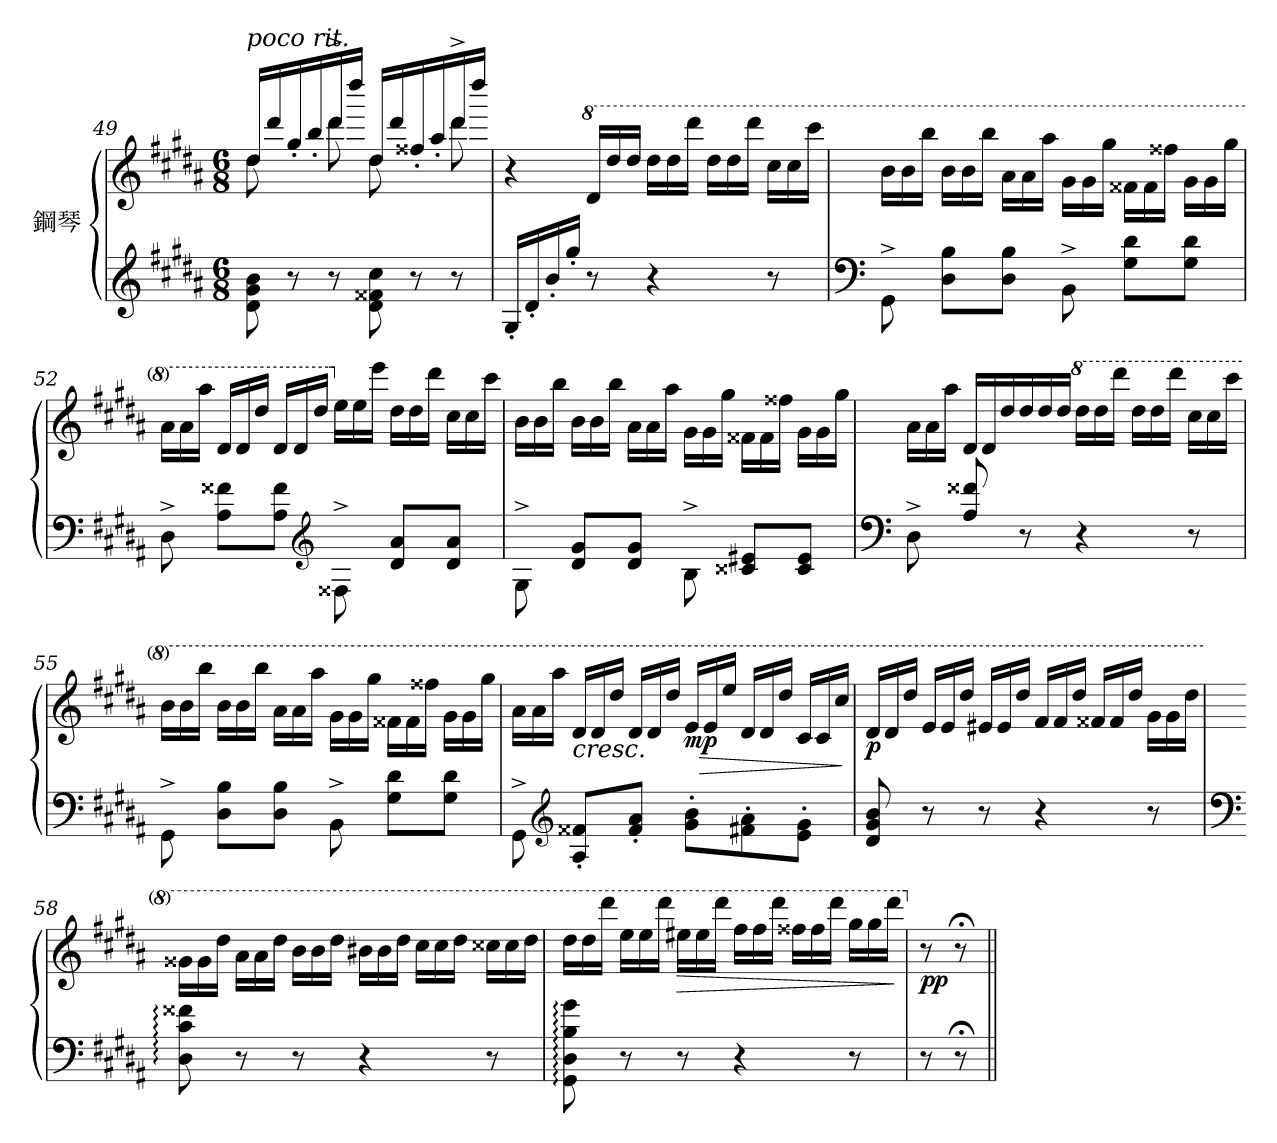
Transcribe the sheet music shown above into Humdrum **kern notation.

**kern	**kern	**dynam
*part1	*part1	*part1
*staff2	*staff1	*staff1/2
*I"鋼琴	*	*
*clefG2	*clefG2	*
*k[f#c#g#d#a#]	*k[f#c#g#d#a#]	*
*M6/8	*M6/8	*
*MM100	*MM100	*
=49	=49	=49
*	*^	*
!	!LO:TX:a:i:t=poco rit.	!	!
8d#\ 8g#\ 8b\	16dd#/LL	8dd#\	.
.	16ddd#/	.	.
8r	16gg#'/	8ryy	.
*	*MM92	*	*
.	16bb'/	.	.
8r	16ddd#^/	8ddd#\	.
.	16dddd#/JJ	.	.
*	*MM84	*	*
8d#\ 8f##X\ 8cc#\	16dd#/LL	8dd#\	.
.	16ddd#/	.	.
8r	16ff##X'/	8ryy	.
*	*MM76	*	*
.	16aa#'/	.	.
8r	16ddd#^/	8ddd#\	.
.	16dddd#/JJ	.	.
*	*v	*v	*
=50	=50	=50
*	*MM68	*
16G#'/LL	4r	.
16d#'/	.	.
16b'/	.	.
16gg#'/JJ	.	.
*	*8va	*
*	*Xtuplet	*
*	*MM100	*
8r	24dd#/LL	.
.	24ddd#/	.
.	24ddd#/JJ	.
!	!	!LO:DY:b
!	!	!LO:DY:n=1:b
4r	24ddd#\LL	other-dynamics p
.	24ddd#\	.
.	24dddd#\JJ	.
.	24ddd#\LL	.
.	24ddd#\	.
.	24dddd#\JJ	.
8r	24ccc#\LL	.
.	24ccc#\	.
.	24cccc#\JJ	.
!!LO:LB:g=z
=51	=51	=51
*clefF4	*	*
8GG#^\	24bb\LL	.
.	24bb\	.
.	24bbb\JJ	.
8D#\ 8B\L	24bb\LL	.
.	24bb\	.
.	24bbb\JJ	.
8D#\ 8B\J	24aa#\LL	.
.	24aa#\	.
.	24aaa#\JJ	.
8BB^\	24gg#\LL	.
.	24gg#\	.
.	24ggg#\JJ	.
8G#\ 8d#\L	24ff##X\LL	.
.	24ff##\	.
.	24fff##X\JJ	.
8G#\ 8d#\J	24gg#\LL	.
.	24gg#\	.
.	24ggg#\JJ	.
=52	=52	=52
8D#^\	24aa#\LL	.
.	24aa#\	.
.	24aaa#\JJ	.
8A#\ 8f##X\L	24dd#/LL	.
.	24dd#/	.
.	24ddd#/JJ	.
8A#\ 8f##\J	24dd#/LL	.
.	24dd#/	.
.	24ddd#/JJ	.
*clefG2	*	*
*	*X8va	*
8F##X^\	24ee\LL	.
.	24ee\	.
.	24eee\JJ	.
8d#/ 8a#/L	24dd#\LL	.
.	24dd#\	.
.	24ddd#\JJ	.
8d#/ 8a#/J	24cc#\LL	.
.	24cc#\	.
.	24ccc#\JJ	.
=53	=53	=53
8G#^\	24b\LL	.
.	24b\	.
.	24bb\JJ	.
8d#/ 8g#/L	24b\LL	.
.	24b\	.
.	24bb\JJ	.
8d#/ 8g#/J	24a#\LL	.
.	24a#\	.
.	24aa#\JJ	.
8B^\	24g#\LL	.
.	24g#\	.
.	24gg#\JJ	.
8c##X/ 8e#X/L	24f##X\LL	.
.	24f##\	.
.	24ff##X\JJ	.
8c##/ 8e#/J	24g#\LL	.
.	24g#\	.
.	24gg#\JJ	.
!!LO:PB:g=z
=54	=54	=54
*clefF4	*	*
8D#^\	24a#\LL	.
.	24a#\	.
.	24aa#\JJ	.
8A#/ 8f##X/	24d#/LL	.
.	24d#/	.
.	24dd#/	.
8r	24dd#/	.
.	24dd#/	.
.	24dd#/JJ	.
*	*8va	*
4r	24ddd#\LL	.
.	24ddd#\	.
.	24dddd#\JJ	.
.	24ddd#\LL	.
.	24ddd#\	.
.	24dddd#\JJ	.
8r	24ccc#\LL	.
.	24ccc#\	.
.	24cccc#\JJ	.
=55	=55	=55
8GG#^\	24bb\LL	.
.	24bb\	.
.	24bbb\JJ	.
8D#\ 8B\L	24bb\LL	.
.	24bb\	.
.	24bbb\JJ	.
8D#\ 8B\J	24aa#\LL	.
.	24aa#\	.
.	24aaa#\JJ	.
8BB^\	24gg#\LL	.
.	24gg#\	.
.	24ggg#\JJ	.
8G#\ 8d#\L	24ff##X\LL	.
.	24ff##\	.
.	24fff##X\JJ	.
8G#\ 8d#\J	24gg#\LL	.
.	24gg#\	.
.	24ggg#\JJ	.
=56	=56	=56
8GG#^\	24aa#\LL	.
.	24aa#\	.
.	24aaa#\JJ	.
*clefG2	*	*
!	!	!LO:HP:b
8A#/' 8f##X/'L	24dd#/LL	<
.	24dd#/	.
.	24ddd#/JJ	.
8f##/' 8a#/'J	24dd#/LL	.
.	24dd#/	.
.	24ddd#/JJ	.
!	!	!LO:DY:b
8g#\' 8b\'L	24ee/LL	mp
!	!	!LO:HP:n=1:b
.	24ee/	[ >
.	24eee/JJ	.
8f#X\' 8a#\'	24dd#/LL	.
.	24dd#/	.
.	24ddd#/JJ	.
8e\' 8g#\'J	24cc#/LL	.
.	24cc#/	.
.	24ccc#/JJ	.
.	.	]
!!LO:LB:g=z
=57	=57	=57
!	!	!LO:DY:b
8d#/ 8g#/ 8b/	24dd#/LL	p
.	24dd#/	.
.	24ddd#/JJ	.
8r	24ee/LL	.
.	24ee/	.
.	24ddd#/JJ	.
8r	24ee#X/LL	.
.	24ee#/	.
.	24ddd#/JJ	.
4r	24ff#/LL	.
.	24ff#/	.
.	24ddd#/JJ	.
.	24ff##X/LL	.
.	24ff##/	.
.	24ddd#/JJ	.
8r	24gg#\LL	.
.	24gg#\	.
.	24ddd#\JJ	.
=58	=58	=58
*clefF4	*	*
8D#\: 8c#\: 8f##X\:	24gg##X\LL	.
.	24gg##\	.
.	24ddd#\JJ	.
8r	24aa#\LL	.
.	24aa#\	.
.	24ddd#\JJ	.
8r	24bb\LL	.
.	24bb\	.
.	24ddd#\JJ	.
4r	24bb#X\LL	.
.	24bb#\	.
.	24ddd#\JJ	.
.	24ccc#\LL	.
.	24ccc#\	.
.	24ddd#\JJ	.
8r	24ccc##X\LL	.
.	24ccc##\	.
.	24ddd#\JJ	.
=59	=59	=59
*	*MM96	*
8GG#\: 8D#\: 8B\: 8g#\:	24ddd#\LL	.
.	24ddd#\	.
.	24dddd#\JJ	.
*	*MM92	*
8r	24eee\LL	.
.	24eee\	.
.	24dddd#\JJ	.
*	*MM88	*
!	!	!LO:HP:b
8r	24eee#X\LL	>
.	24eee#\	.
.	24dddd#\JJ	.
*	*MM84	*
4r	24fff#\LL	.
.	24fff#\	.
.	24dddd#\JJ	.
*	*MM80	*
.	24fff##X\LL	.
.	24fff##\	.
.	24dddd#\JJ	.
*	*MM76	*
8r	24ggg#\LL	.
.	24ggg#\	.
.	24dddd#\JJ	.
.	.	]
=60	=60	=60
*	*X8va	*
!	!	!LO:DY:b
8r	8r	pp
*	*MM14	*
8r;<	8r;<	.
=||	=||	=||
*-	*-	*-
